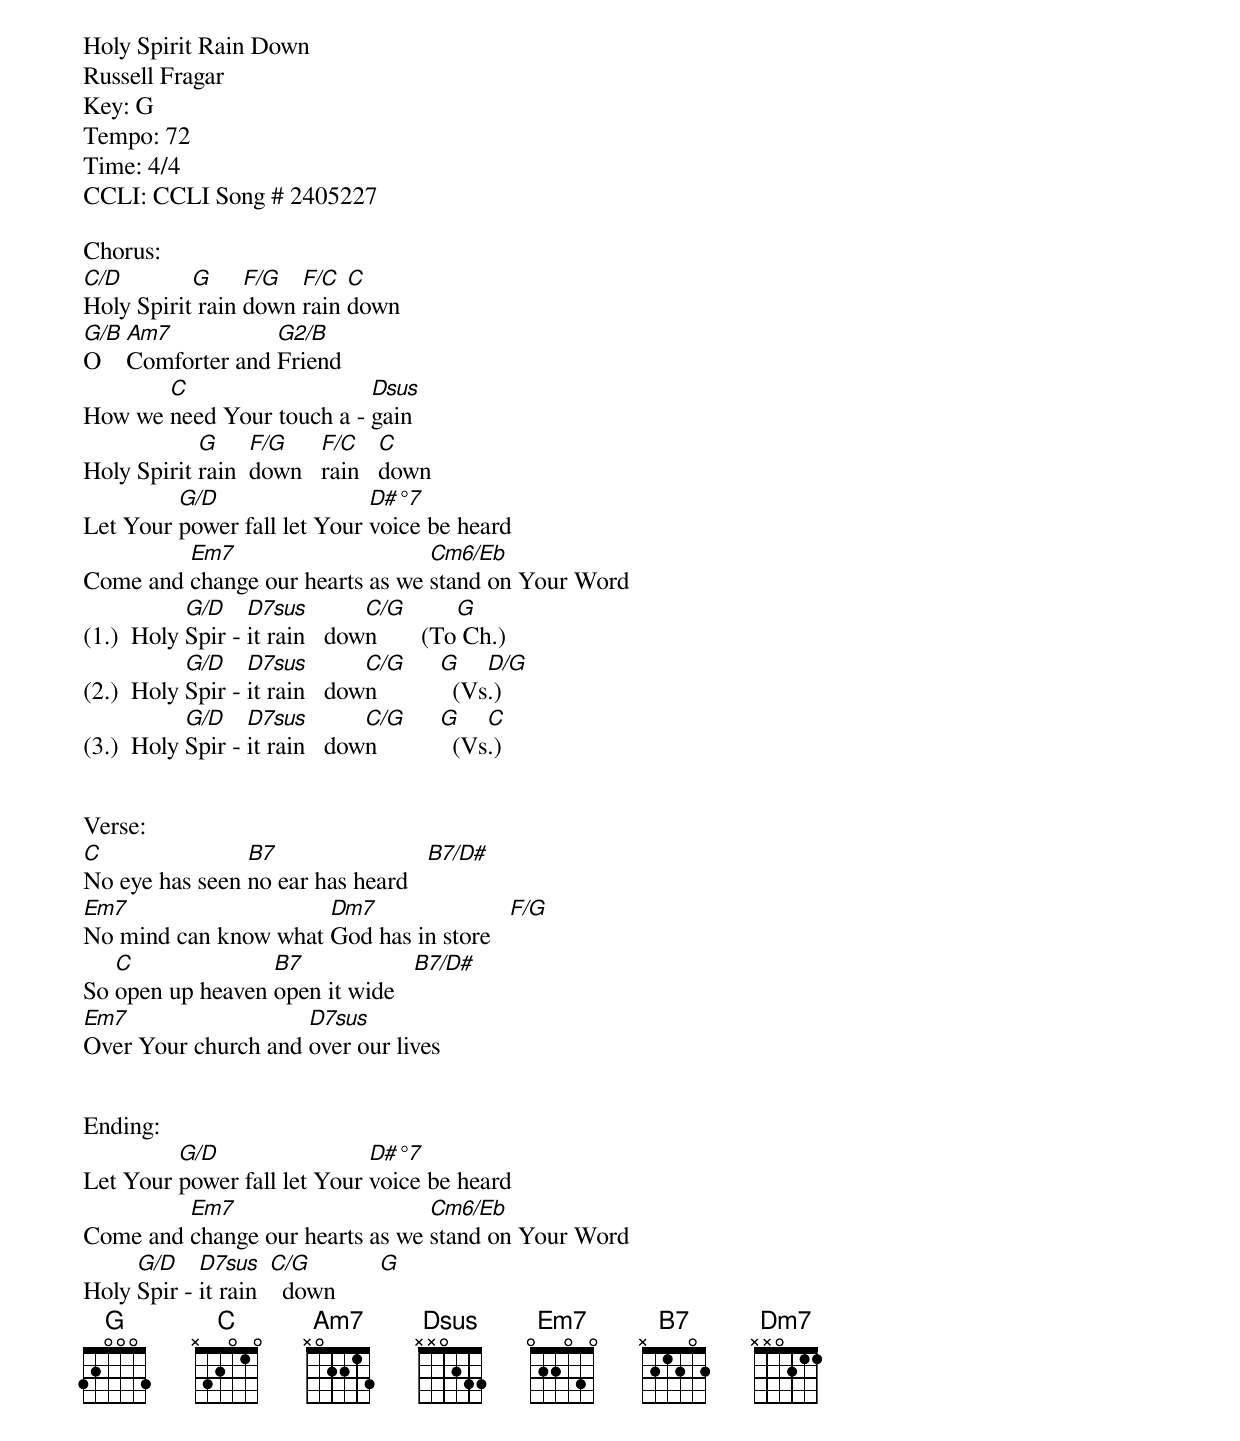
Holy Spirit Rain Down
Russell Fragar
Key: G
Tempo: 72
Time: 4/4
CCLI: CCLI Song # 2405227

Chorus:
[C/D]Holy Spirit[G] rain [F/G]down [F/C]rain [C]down
[G/B]O    [Am7]Comforter and [G2/B]Friend
How we [C]need Your touch a - [Dsus]gain
Holy Spirit [G]rain  [F/G]down   [F/C]rain   [C]down
Let Your [G/D]power fall let Your [D#°7]voice be heard
Come and [Em7]change our hearts as we [Cm6/Eb]stand on Your Word
(1.)  Holy [G/D]Spir - [D7sus]it rain   dow[C/G]n       (To[G] Ch.)
(2.)  Holy [G/D]Spir - [D7sus]it rain   dow[C/G]n          [G]  (Vs[D/G].)
(3.)  Holy [G/D]Spir - [D7sus]it rain   dow[C/G]n          [G]  (Vs[C].)


Verse:
[C]No eye has seen [B7]no ear has heard   [B7/D#]
[Em7]No mind can know what [Dm7]God has in store   [F/G]
So [C]open up heaven [B7]open it wide   [B7/D#]
[Em7]Over Your church and [D7sus]over our lives


Ending:
Let Your [G/D]power fall let Your [D#°7]voice be heard
Come and [Em7]change our hearts as we [Cm6/Eb]stand on Your Word
Holy [G/D]Spir - [D7sus]it rain  [C/G]  down       [G]
